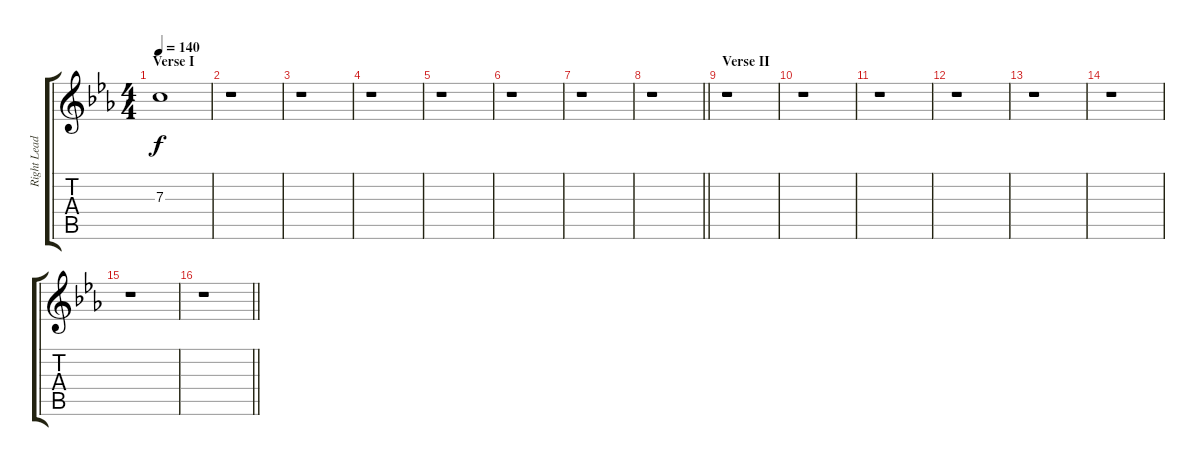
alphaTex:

\track ("Right Lead Guitar" "Right Lead") {instrument distortionguitar}
\staff {score tabs}
\tuning (D4 A3 F3 C3 G2 C2) {hide}
\ts (4 4)
\section ("" "Verse I")
\tempo 140
\clef g2
\ks eb
7.3.1{dy f volume 0} |
r.1 |
r.1 |
r.1 |
r.1 |
r.1 |
r.1 |
\barLineRight lightlight
r.1 |
\section ("" "Verse II")
r.1 |
r.1 |
r.1 |
r.1 |
r.1 |
r.1 |
r.1 |
\barLineRight lightlight
r.1
